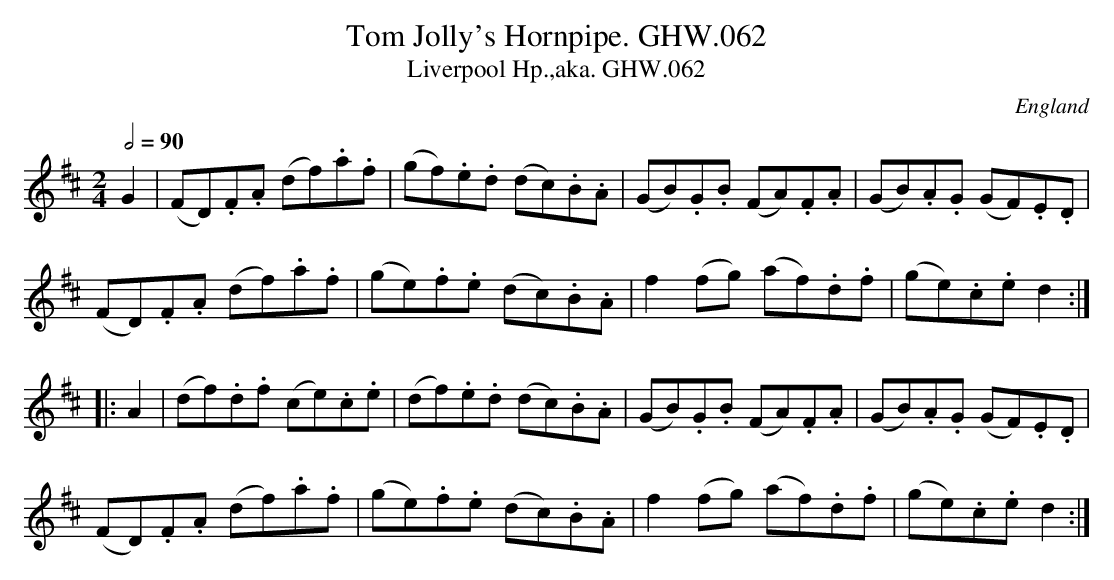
X:1
T:Tom Jolly's Hornpipe. GHW.062
T:Liverpool Hp.,aka. GHW.062
M:2/4
L:1/8
Q:1/2=90
O:England
K:D
G2|(FD).F.A (df).a.f|(gf).e.d (dc).B.A|(GB).G.B (FA).F.A|\
(GB).A.G (GF).E.D|!
(FD).F.A (df).a.f|(ge).f.e (dc).B.A|f2 (fg) (af).d.f|(ge).c.e d2:|!
|:A2|(df).d.f (ce).c.e|(df).e.d (dc).B.A|(GB).G.B (FA).F.A|\
(GB).A.G (GF).E.D|!
(FD).F.A (df).a.f|(ge).f.e (dc).B.A|f2 (fg) (af).d.f|(ge).c.e d2:|
